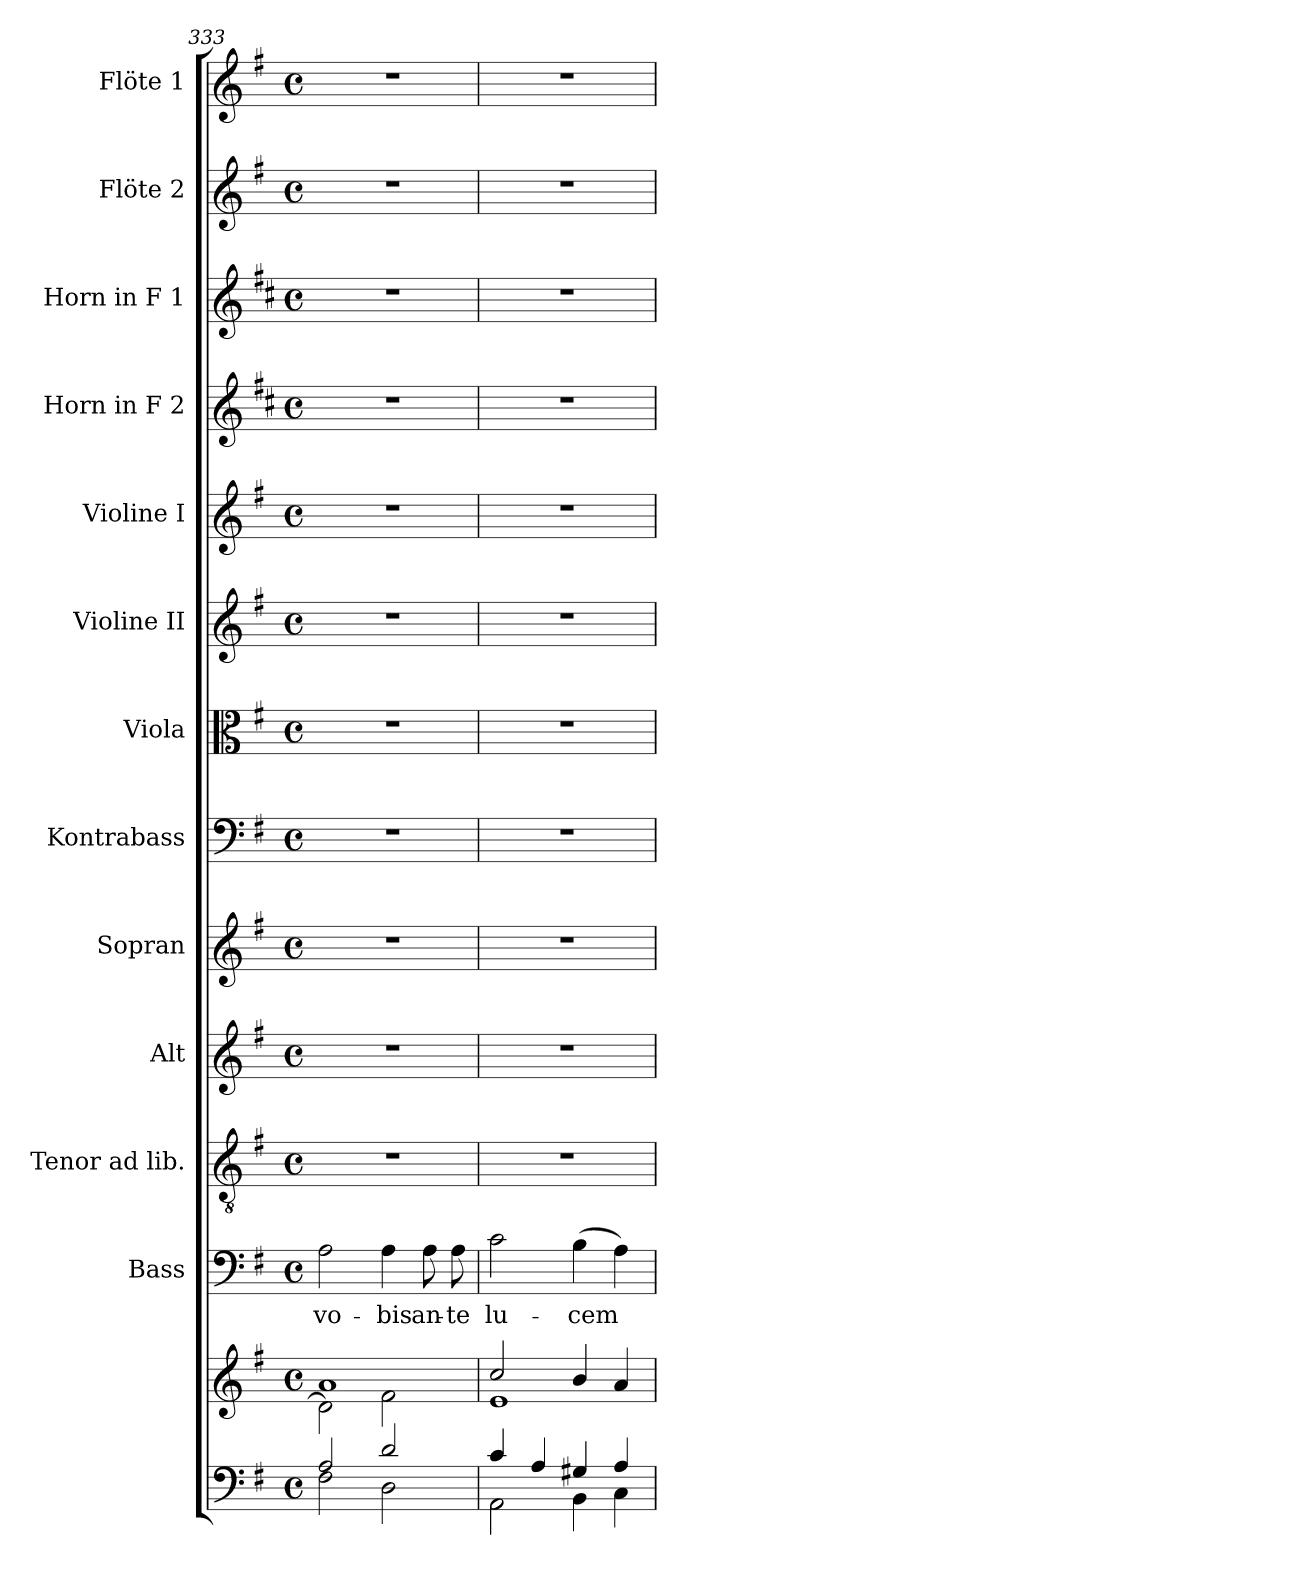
**kern	**kern	**kern	**text	**kern	**kern	**kern	**kern	**kern	**kern	**kern	**kern	**kern	**kern	**kern
*part13	*part13	*part12	*part12	*part11	*part10	*part9	*part8	*part7	*part6	*part5	*part4	*part3	*part2	*part1
*staff14	*staff13	*staff12	*staff12	*staff11	*staff10	*staff9	*staff8	*staff7	*staff6	*staff5	*staff4	*staff3	*staff2	*staff1
*	*	*I"Bass	*	*I"Tenor ad lib.	*I"Alt	*I"Sopran	*I"Kontrabass	*I"Viola	*I"Violine II	*I"Violine I	*I"Horn in F 2	*I"Horn in F 1	*I"Flöte 2	*I"Flöte 1
*	*	*I'B.	*	*I'T.	*I'A.	*I'S.	*I'Kb.	*I'Vla.	*I'Vl. II	*I'Vl. I	*	*	*I'Fl. 2	*I'Fl. 1
*clefF4	*clefG2	*clefF4	*	*clefGv2	*clefG2	*clefG2	*clefF4	*clefC3	*clefG2	*clefG2	*clefG2	*clefG2	*clefG2	*clefG2
*	*	*	*	*	*	*	*ITrd7c12	*	*	*	*ITrd4c7	*ITrd4c7	*	*
*k[f#]	*k[f#]	*k[f#]	*	*k[f#]	*k[f#]	*k[f#]	*k[f#]	*k[f#]	*k[f#]	*k[f#]	*k[f#]	*k[f#]	*k[f#]	*k[f#]
*G:	*G:	*G:	*	*G:	*G:	*G:	*G:	*G:	*G:	*G:	*G:	*G:	*G:	*G:
*M4/4	*M4/4	*M4/4	*	*M4/4	*M4/4	*M4/4	*M4/4	*M4/4	*M4/4	*M4/4	*M4/4	*M4/4	*M4/4	*M4/4
*met(c)	*met(c)	*met(c)	*	*met(c)	*met(c)	*met(c)	*met(c)	*met(c)	*met(c)	*met(c)	*met(c)	*met(c)	*met(c)	*met(c)
=333	=333	=333	=333	=333	=333	=333	=333	=333	=333	=333	=333	=333	=333	=333
*^	*^	*	*	*	*	*	*	*	*	*	*	*	*	*
!	!	!	!	!	!LO:LY:b	!	!	!	!	!	!	!	!	!	!	!
2A/	2F#\	1a	2d\]	2A\	vo-	1r	1r	1r	1r	1r	1r	1r	1r	1r	1r	1r
!	!	!	!	!	!LO:LY:b	!	!	!	!	!	!	!	!	!	!	!
2d/	2D\	.	2f#\	4A\	-bis	.	.	.	.	.	.	.	.	.	.	.
!	!	!	!	!	!LO:LY:b	!	!	!	!	!	!	!	!	!	!	!
.	.	.	.	8A\	an-	.	.	.	.	.	.	.	.	.	.	.
!	!	!	!	!	!LO:LY:b	!	!	!	!	!	!	!	!	!	!	!
.	.	.	.	8A\	-te	.	.	.	.	.	.	.	.	.	.	.
!!LO:PB:g=z
=334	=334	=334	=334	=334	=334	=334	=334	=334	=334	=334	=334	=334	=334	=334	=334	=334
!	!	!	!	!	!LO:LY:b	!	!	!	!	!	!	!	!	!	!	!
4c/	2AA\	2cc/	1e	2c\	lu-	1r	1r	1r	1r	1r	1r	1r	1r	1r	1r	1r
4A/	.	.	.	.	.	.	.	.	.	.	.	.	.	.	.	.
!	!	!	!	!	!LO:LY:b	!	!	!	!	!	!	!	!	!	!	!
4G#X/	4BB\	4b/	.	(>4B\	-cem	.	.	.	.	.	.	.	.	.	.	.
4A/	4C\	4a/	.	4A\)	.	.	.	.	.	.	.	.	.	.	.	.
*v	*v	*	*	*	*	*	*	*	*	*	*	*	*	*	*	*
*	*v	*v	*	*	*	*	*	*	*	*	*	*	*	*	*
=	=	=	=	=	=	=	=	=	=	=	=	=	=	=
*-	*-	*-	*-	*-	*-	*-	*-	*-	*-	*-	*-	*-	*-	*-
